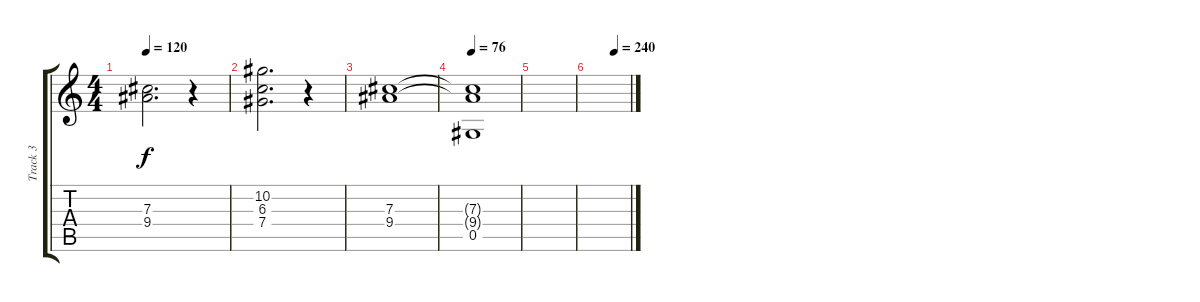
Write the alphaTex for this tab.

\track ("Track 3" "Track 3") {instrument electricguitarjazz}
\staff {score tabs}
\tuning (Eb4 Bb3 Gb3 Db3 Ab2 Eb2) {hide}
\ts (4 4)
\tempo 120
\clef g2
\ks c
(7.3 9.4).2{d dy f} r.4 |
(10.2 6.3 7.4).2{d} r.4 |
(7.3 9.4).1 |
\tempo 76
(7.3{t} 9.4{t} 0.5).1 |
|
\tempo (240 0.625)
